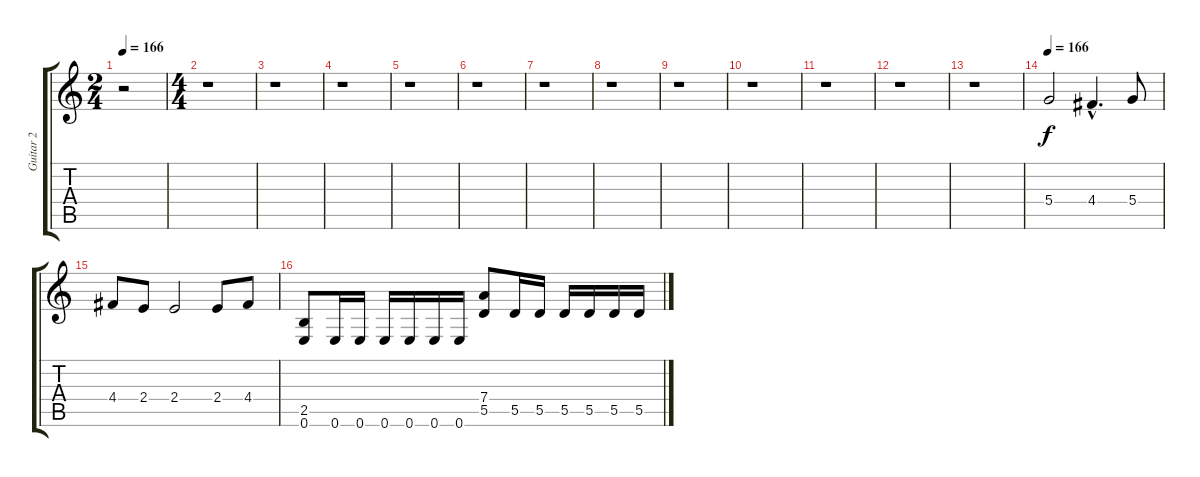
\track ("Guitar 2" "Guitar 2") {instrument distortionguitar}
\staff {score tabs}
\tuning (E4 B3 G3 D3 A2 E2) {hide}
\ts (2 4)
\tempo 166
\tempo 120
\tempo 166
\clef g2
\ks c
r.2{dy f instrument distortionguitar} |
\ts (4 4)
r.1 |
r.1 |
r.1 |
r.1 |
r.1 |
r.1 |
r.1 |
r.1 |
r.1 |
r.1 |
r.1 |
r.1 |
\section ("" "")
\tempo 166
5.4.2 4.4{hac}.4{d} 5.4.8 |
4.4.8 2.4.8 2.4.2 2.4.8 4.4.8 |
(2.5 0.6).8 0.6.16 0.6.16 0.6.16 0.6.16 0.6.16 0.6.16 (7.4 5.5).8 5.5.16 5.5.16 5.5.16 5.5.16 5.5.16 5.5.16
